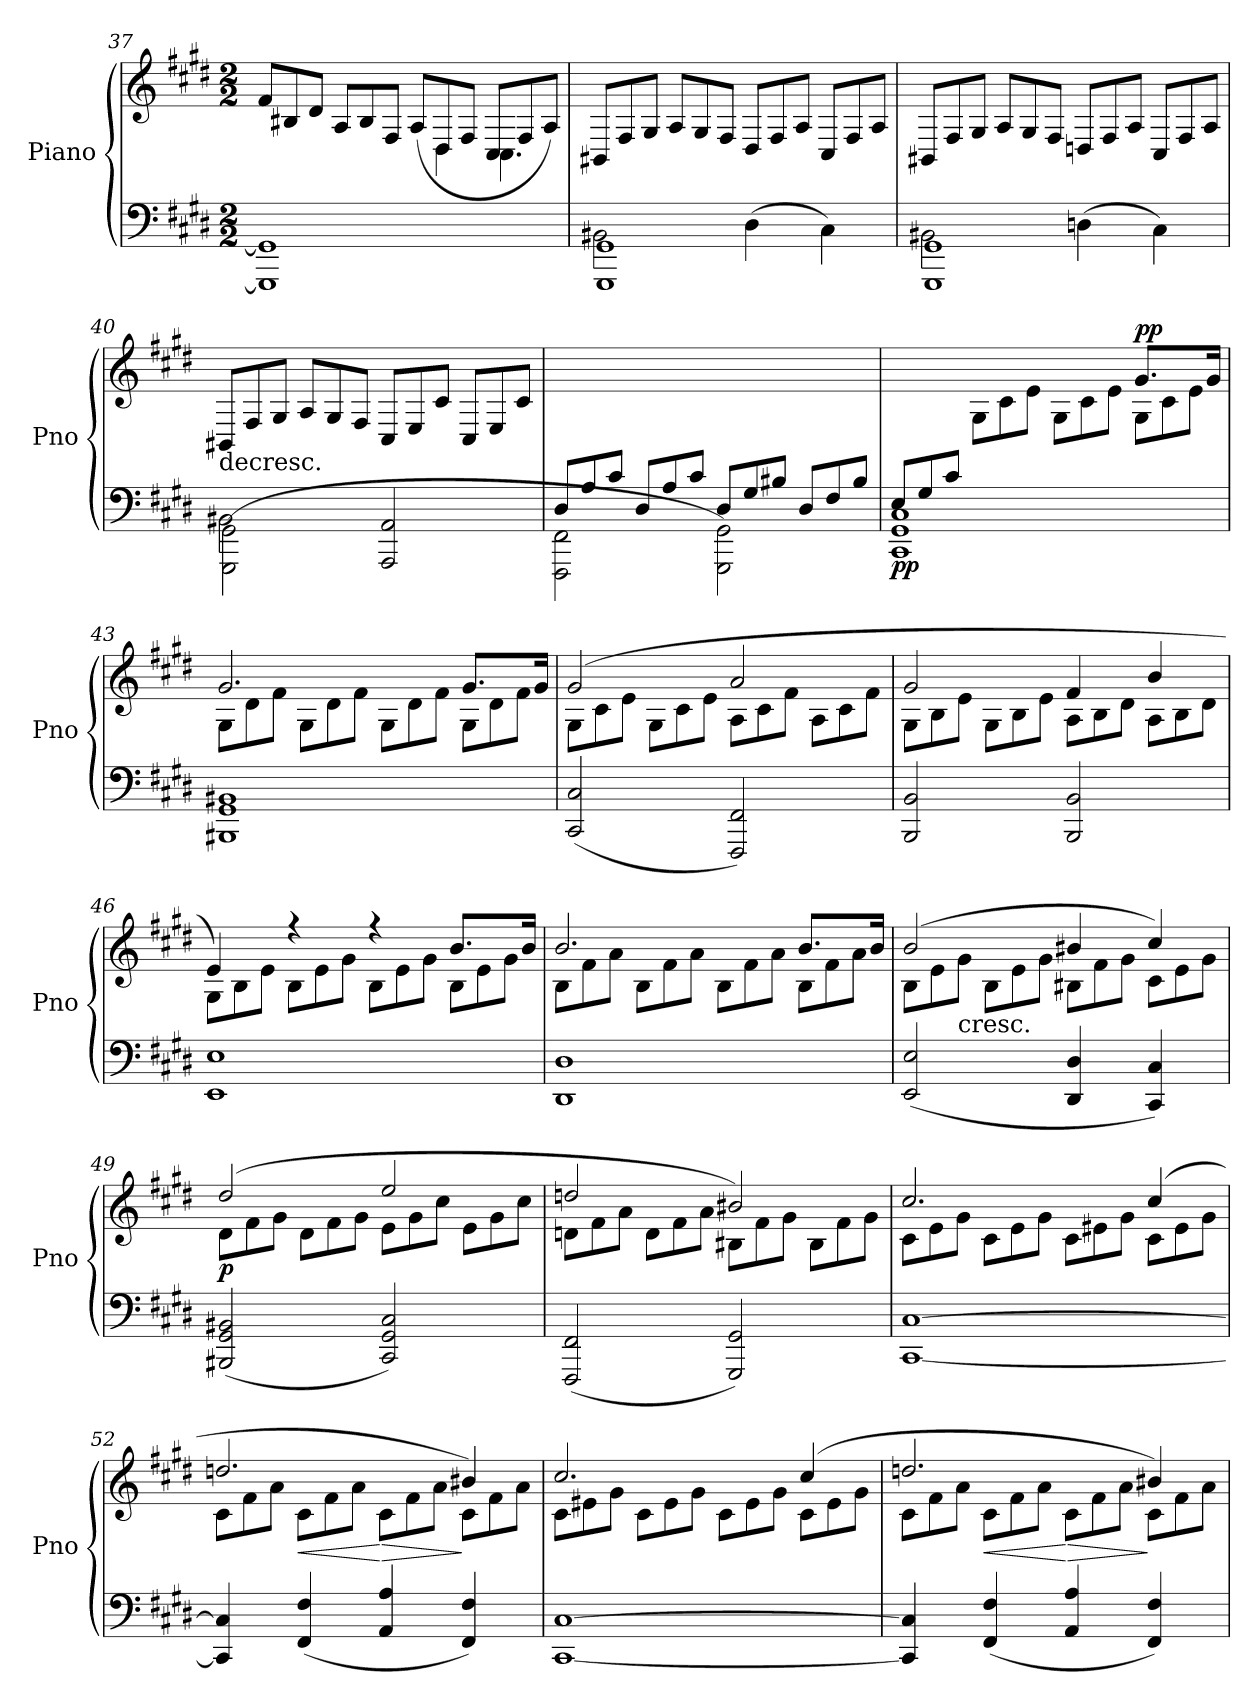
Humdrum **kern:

**kern	**kern	**dynam
*part1	*part1	*part1
*staff2	*staff1	*staff1/2
*I"Piano	*	*
*I'Pno	*	*
*clefF4	*clefG2	*
*k[f#c#g#d#]	*k[f#c#g#d#]	*
*c#:	*c#:	*
*M2/2	*M2/2	*
*	*Xtuplet	*
=37	=37	=37
*	*^	*
1GGG#] 1GG#]	12f#L	2ryy	.
.	12B#X	.	.
.	12d#J	.	.
.	12AL	.	.
.	12B#	.	.
.	12F#/J	.	.
.	(12A/L	12ryy	.
.	12D#/	6D#\	.
.	12F#/J	.	.
.	12C#/L	6.C#\	.
.	12F#/	.	.
.	12A/J)	.	.
*	*v	*v	*
=38	=38	=38
*^	*	*
2BB#X\	1GGG# 1GG#	12BB#X/L	.
.	.	12F#/	.
.	.	12G#/J	.
.	.	12A/L	.
.	.	12G#/	.
.	.	12F#/J	.
(<4D#\	.	12D#/L	.
.	.	12F#/	.
.	.	12A/J	.
4C#\)	.	12C#/L	.
.	.	12F#/	.
.	.	12A/J	.
=39	=39	=39	=39
2BB#X\	1GGG# 1GG#	12BB#X/L	.
.	.	12F#/	.
.	.	12G#/J	.
.	.	12A/L	.
.	.	12G#/	.
.	.	12F#/J	.
(<4Dn\	.	12Dn/L	.
.	.	12F#/	.
.	.	12A/J	.
4C#\)	.	12C#/L	.
.	.	12F#/	.
.	.	12A/J	.
=40	=40	=40	=40
!	!	!LO:TX:c:t=decresc.	!
2BB#X\	(2GGG# 2GG#	12BB#X/L	.
.	.	12F#/	.
.	.	12G#/J	.
.	.	12A/L	.
.	.	12G#/	.
.	.	12F#/J	.
2ryy	2AAA 2AA	12C#/L	.
.	.	12E/	.
.	.	12c#/J	.
.	.	12C#/L	.
.	.	12E/	.
.	.	12c#/J	.
=41	=41	=41	=41
*Xtuplet	*	*	*
12D#L	2FFF# 2FF#	1ryy	.
12A	.	.	.
12c#J	.	.	.
12D#L	.	.	.
12A	.	.	.
12c#J	.	.	.
12D#L	2GGG# 2GG#)	.	.
12G#	.	.	.
12B#XJ	.	.	.
12D#L	.	.	.
12F#	.	.	.
12B#J	.	.	.
=42	=42	=42	=42
*	*	*^	*
!	!	!	!	!LO:DY:b=2
12EL	1CC# 1GG# 1C#	2.ryy	4ryy	pp
12G#	.	.	.	.
12c#J	.	.	.	.
2.ryy	.	.	12G#/L	.
.	.	.	12c#\	.
.	.	.	12e\J	.
.	.	.	12G#\L	.
.	.	.	12c#\	.
.	.	.	12e\J	.
!	!	!	!	!LO:DY:a
.	.	8.g#L	12G#L	pp
.	.	.	12c#	.
.	.	.	12eJ	.
.	.	16g#Jk	.	.
*v	*v	*	*	*
=43	=43	=43	=43
1BBB#X 1GG# 1BB#X	2.g#	12G#L	.
.	.	12d#	.
.	.	12f#J	.
.	.	12G#L	.
.	.	12d#	.
.	.	12f#J	.
.	.	12G#L	.
.	.	12d#	.
.	.	12f#J	.
.	8.g#L	12G#L	.
.	.	12d#	.
.	.	12f#J	.
.	16g#Jk	.	.
=44	=44	=44	=44
(>2CC# 2C#	(2g#	12G#L	.
.	.	12c#	.
.	.	12eJ	.
.	.	12G#L	.
.	.	12c#	.
.	.	12eJ	.
2FFF# 2FF#)	2a	12AL	.
.	.	12c#	.
.	.	12f#J	.
.	.	12AL	.
.	.	12c#	.
.	.	12f#J	.
=45	=45	=45	=45
2BBB 2BB	2g#	12G#L	.
.	.	12B	.
.	.	12eJ	.
.	.	12G#L	.
.	.	12B	.
.	.	12eJ	.
2BBB 2BB	4f#	12AL	.
.	.	12B	.
.	.	12d#J	.
.	4b	12AL	.
.	.	12B	.
.	.	12d#J	.
=46	=46	=46	=46
1EE 1E	4e)	12G#L	.
.	.	12B	.
.	.	12eJ	.
.	4r	12BL	.
.	.	12e	.
.	.	12g#J	.
.	4r	12BL	.
.	.	12e	.
.	.	12g#J	.
.	8.bL	12BL	.
.	.	12e	.
.	.	12g#J	.
.	16bJk	.	.
=47	=47	=47	=47
1DD# 1D#	2.b	12BL	.
.	.	12f#	.
.	.	12aJ	.
.	.	12BL	.
.	.	12f#	.
.	.	12aJ	.
.	.	12BL	.
.	.	12f#	.
.	.	12aJ	.
.	8.bL	12BL	.
.	.	12f#	.
.	.	12aJ	.
.	16bJk	.	.
=48	=48	=48	=48
(2EE 2E	(2b	12BL	.
.	.	12e	.
!	!	!LO:TX:c:t=cresc.	!
.	.	12g#J	.
.	.	12BL	.
.	.	12e	.
.	.	12g#J	.
4DD# 4D#	4b#X	12B#XL	.
.	.	12f#	.
.	.	12g#J	.
4CC# 4C#)	4cc#)	12c#L	.
.	.	12e	.
.	.	12g#J	.
=49	=49	=49	=49
(2BBB#X 2GG# 2BB#X	(2dd#	12d#L	p
.	.	12f#	.
.	.	12g#J	.
.	.	12d#L	.
.	.	12f#	.
.	.	12g#J	.
2CC# 2GG# 2C#)	2ee	12eL	.
.	.	12g#	.
.	.	12cc#J	.
.	.	12eL	.
.	.	12g#	.
.	.	12cc#J	.
=50	=50	=50	=50
(2FFF# 2FF#	2ddn	12dnL	.
.	.	12f#	.
.	.	12aJ	.
.	.	12dL	.
.	.	12f#	.
.	.	12aJ	.
2GGG# 2GG#)	2b#X)	12B#XL	.
.	.	12f#	.
.	.	12g#J	.
.	.	12B#L	.
.	.	12f#	.
.	.	12g#J	.
=51	=51	=51	=51
[1CC# [1C#	2.cc#	12c#L	.
.	.	12e	.
.	.	12g#J	.
.	.	12c#L	.
.	.	12e	.
.	.	12g#J	.
.	.	12c#L	.
.	.	12e#X	.
.	.	12g#J	.
.	(4cc#	12c#L	.
.	.	12e#	.
.	.	12g#J	.
=52	=52	=52	=52
4CC#] 4C#]	2.ddn	12c#L	.
.	.	12f#	.
.	.	12aJ	.
!	!	!	!LO:HP:b
(4FF# 4F#	.	12c#L	<
.	.	12f#	.
.	.	12aJ	.
!	!	!	!LO:HP:n=1:b
4AA/ 4A/	.	12c#L	[ >
.	.	12f#	.
.	.	12aJ	.
4FF# 4F#)	4b#X)	12c#L	]
.	.	12f#	.
.	.	12aJ	.
=53	=53	=53	=53
[1CC# [1C#	2.cc#	12c#L	.
.	.	12e#X	.
.	.	12g#J	.
.	.	12c#L	.
.	.	12e#	.
.	.	12g#J	.
.	.	12c#L	.
.	.	12e#	.
.	.	12g#J	.
.	(4cc#	12c#L	.
.	.	12e#	.
.	.	12g#J	.
=54	=54	=54	=54
4CC#] 4C#]	2.ddn	12c#L	.
.	.	12f#	.
.	.	12aJ	.
!	!	!	!LO:HP:b
(4FF# 4F#	.	12c#L	<
.	.	12f#	.
.	.	12aJ	.
!	!	!	!LO:HP:n=1:b
4AA/ 4A/	.	12c#L	[ >
.	.	12f#	.
.	.	12aJ	.
4FF# 4F#)	4b#X)	12c#L	]
.	.	12f#	.
.	.	12aJ	.
*	*v	*v	*
=	=	=
*-	*-	*-
